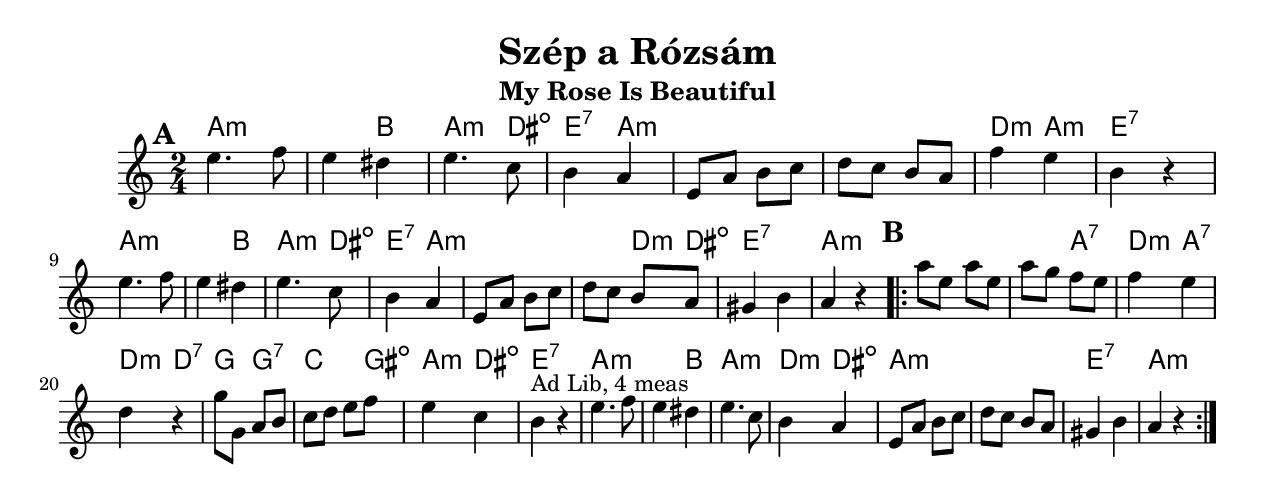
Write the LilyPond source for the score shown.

\version "2.18.0"
\include "english.ly"
\paper{
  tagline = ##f
  print-all-headers = ##t
  #(set-paper-size "letter")
}
date = #(strftime "%d-%m-%Y" (localtime (current-time)))

%\markup{ \italic{ " Updated " \date  }  }

%\markup{ Got something to say? }

global = {
  \clef treble
  \key b \minor
  \time 2/4
  \set Score.markFormatter = #format-mark-box-alphabet
}

%#################################### Melody ########################
melody =  \transpose b, a, \relative c'' {
  \global
  %\partial 16*3 a16 d f   %lead in notes
  \mark \default
  fs4. g8
  fs4 es
  fs4. d8
  cs4 b
  %\break

  fs8 b cs d
  e8 d cs b
  g'4 fs
  cs4 r
  \break
  fs4. g8
  fs4 es
  fs4. d8
  cs4 b
  %\break
  fs8 b cs d|
  e8 d cs b
  as4 cs
  b4 r
  % \break
  %page 2
  \repeat volta 2{
    \mark \default
    b'8 fs b fs
    b8 a g fs
    g4 fs
    e4 r
    %\break
    a8 a, b cs
    d8 e fs g
    fs4 d
    cs4 ^"Ad Lib, 4 meas" r
    % \break
    fs4. g8
    fs4 es
    fs4. d8
    cs4 b
    % \break

    fs8 b cs d
    e8 d cs b
    as4 cs
    b4 r %?a b or c above
  }
  %\alternative { { }{ } }


}
%################################# Lyrics #####################
%\addlyrics{  }
%################################# Chords #######################
%harmonies = \chordmode {
harmonies = \transpose b, a, \chordmode {
  b4*3:m
  cs4
  b8*3:m
  es8:dim
  fs4:7
  b4*5:m

  e4:m
  b4:m
  fs2:7

  b4*3:m
  cs4
  b8*3:m
  es8:dim
  fs4:7
  b4*4:m

  e8:m
  es8:dim
  fs2:7
  b4*5:m

  %page2
  b4:7
  e4:m
  b4:7
  e4:m
  e4:7

  a4
  a4:7 %D/C
  d8*3 %G/B
  as8:dim
  b4:m
  es4:dim
  fs2:7

  b4*3:m
  cs4
  b2:m
  e4:m
  es4:dim

  b2*2:m
  fs2:7
  b2:m
}

\score {
  <<
    \new ChordNames {
      \set chordChanges = ##t
      \harmonies
    }
    \new Staff
    \melody
  >>
  \header{
    title= "Szép a Rózsám"
    subtitle="My Rose Is Beautiful"
    composer= ""
    instrument =""
    arranger= ""
  }
  \layout{indent = 1.0\cm}
  \midi {
    \tempo 4 = 120

    % \midi { }
  }
}
%{
% more verses:
\markup{}
\markup {
  \fill-line {
    \hspace #0.1 % distance from left margin
    \column {
      \line { "1."
	\column {
	  ""
	}
      }
      \hspace #0.2 % vertical distance between verses
      \line { "2."
	\column {
	 ""
	}
      }
    }
    \hspace #0.1  % horiz. distance between columns
    \column {
      \line { "3."
	\column {
	  ""
	}
      }
      \hspace #0.2 % distance between verses
      \line { "4."
	\column {
	 ""
	}
      }
    }
    \hspace #0.1 % distance to right margin
  }
}

%}
